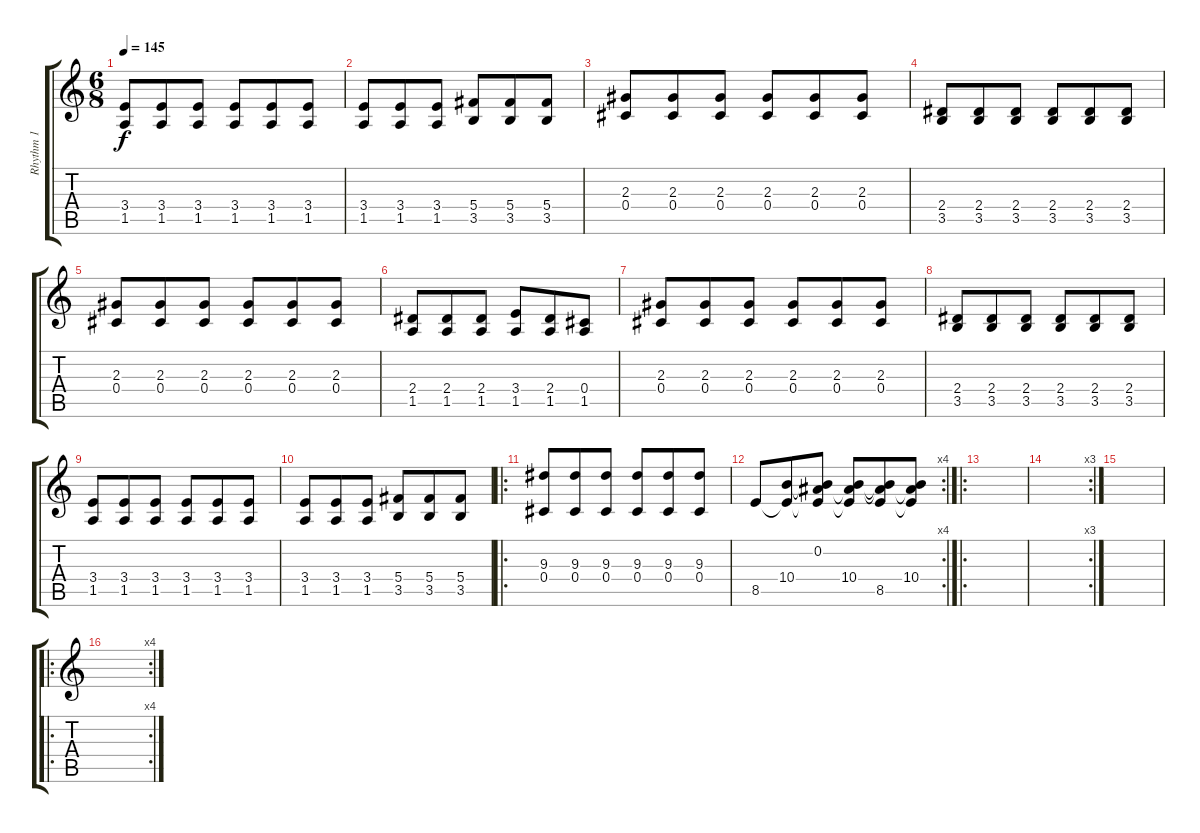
\track ("Rhythm 1" "Rhythm 1") {instrument distortionguitar}
\staff {score tabs}
\tuning (Eb4 Bb3 Gb3 Db3 Ab2 Eb2) {hide}
\ts (6 8)
\tempo 145
\clef g2
\ks c
(3.4 1.5).8{dy f} (3.4 1.5).8 (3.4 1.5).8 (3.4 1.5).8 (3.4 1.5).8 (3.4 1.5).8 |
(3.4 1.5).8 (3.4 1.5).8 (3.4 1.5).8 (5.4 3.5).8 (5.4 3.5).8 (5.4 3.5).8 |
(2.3 0.4).8 (2.3 0.4).8 (2.3 0.4).8 (2.3 0.4).8 (2.3 0.4).8 (2.3 0.4).8 |
(2.4 3.5).8 (2.4 3.5).8 (2.4 3.5).8 (2.4 3.5).8 (2.4 3.5).8 (2.4 3.5).8 |
(2.3 0.4).8 (2.3 0.4).8 (2.3 0.4).8 (2.3 0.4).8 (2.3 0.4).8 (2.3 0.4).8 |
(2.4 1.5).8 (2.4 1.5).8 (2.4 1.5).8 (3.4 1.5).8 (2.4 1.5).8 (0.4 1.5).8 |
(2.3 0.4).8 (2.3 0.4).8 (2.3 0.4).8 (2.3 0.4).8 (2.3 0.4).8 (2.3 0.4).8 |
(2.4 3.5).8 (2.4 3.5).8 (2.4 3.5).8 (2.4 3.5).8 (2.4 3.5).8 (2.4 3.5).8 |
(3.4 1.5).8 (3.4 1.5).8 (3.4 1.5).8 (3.4 1.5).8 (3.4 1.5).8 (3.4 1.5).8 |
(3.4 1.5).8 (3.4 1.5).8 (3.4 1.5).8 (5.4 3.5).8 (5.4 3.5).8 (5.4 3.5).8 |
\ro
(9.3 0.4).8 (9.3 0.4).8 (9.3 0.4).8 (9.3 0.4).8 (9.3 0.4).8 (9.3 0.4).8 |
\rc 4
8.5.8 (10.4 8.5{t}).8 (0.2 10.4{t} 8.5{t}).8 (0.2{t} 10.4 8.5{t}).8 (0.2{t} 10.4{t} 8.5).8 (0.2{t} 10.4 8.5{t}).8 |
\ro
|
\rc 3
|
|
\ro
\rc 4
